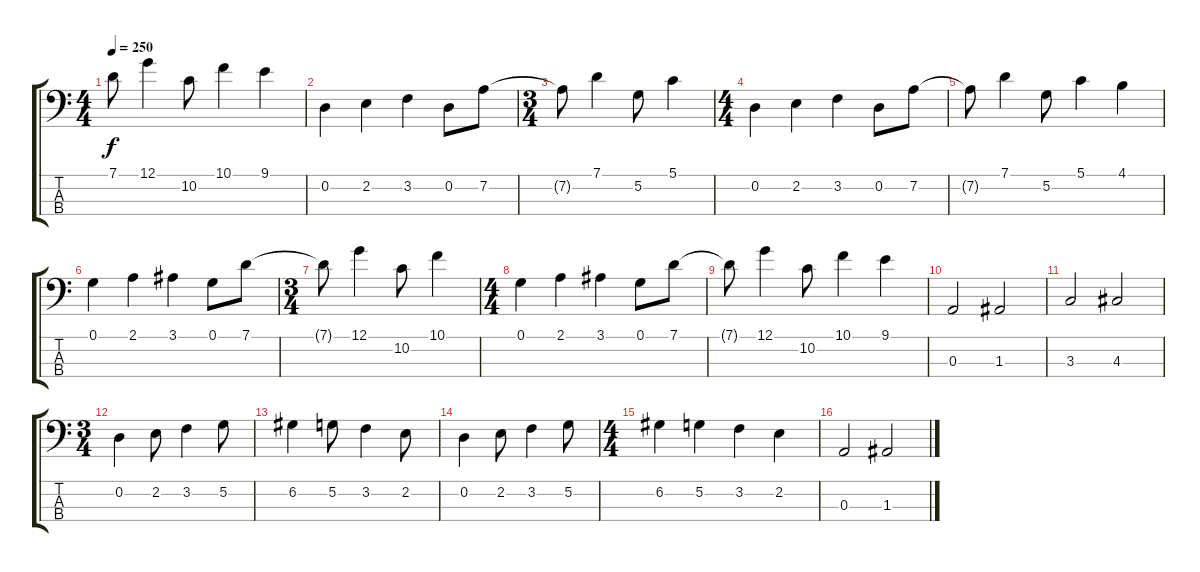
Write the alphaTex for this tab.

\track "" {instrument electricbassfinger}
\staff {score tabs}
\tuning (G2 D2 A1 E1) {hide}
\ts (4 4)
\tempo 250
\clef f4
\ks c
7.1{t}.8{dy f} 12.1.4 10.2.8 10.1.4 9.1.4 |
0.2.4 2.2.4 3.2.4 0.2.8 7.2.8 |
\ts (3 4)
7.2{t}.8 7.1.4 5.2.8 5.1.4 |
\ts (4 4)
0.2.4 2.2.4 3.2.4 0.2.8 7.2.8 |
7.2{t}.8 7.1.4 5.2.8 5.1.4 4.1.4 |
0.1.4 2.1.4 3.1.4 0.1.8 7.1.8 |
\ts (3 4)
7.1{t}.8 12.1.4 10.2.8 10.1.4 |
\ts (4 4)
0.1.4 2.1.4 3.1.4 0.1.8 7.1.8 |
7.1{t}.8 12.1.4 10.2.8 10.1.4 9.1.4 |
0.3.2 1.3.2 |
3.3.2 4.3.2 |
\ts (3 4)
0.2.4 2.2.8 3.2.4 5.2.8 |
6.2.4 5.2.8 3.2.4 2.2.8 |
0.2.4 2.2.8 3.2.4 5.2.8 |
\ts (4 4)
6.2.4 5.2.4 3.2.4 2.2.4 |
0.3.2 1.3.2
